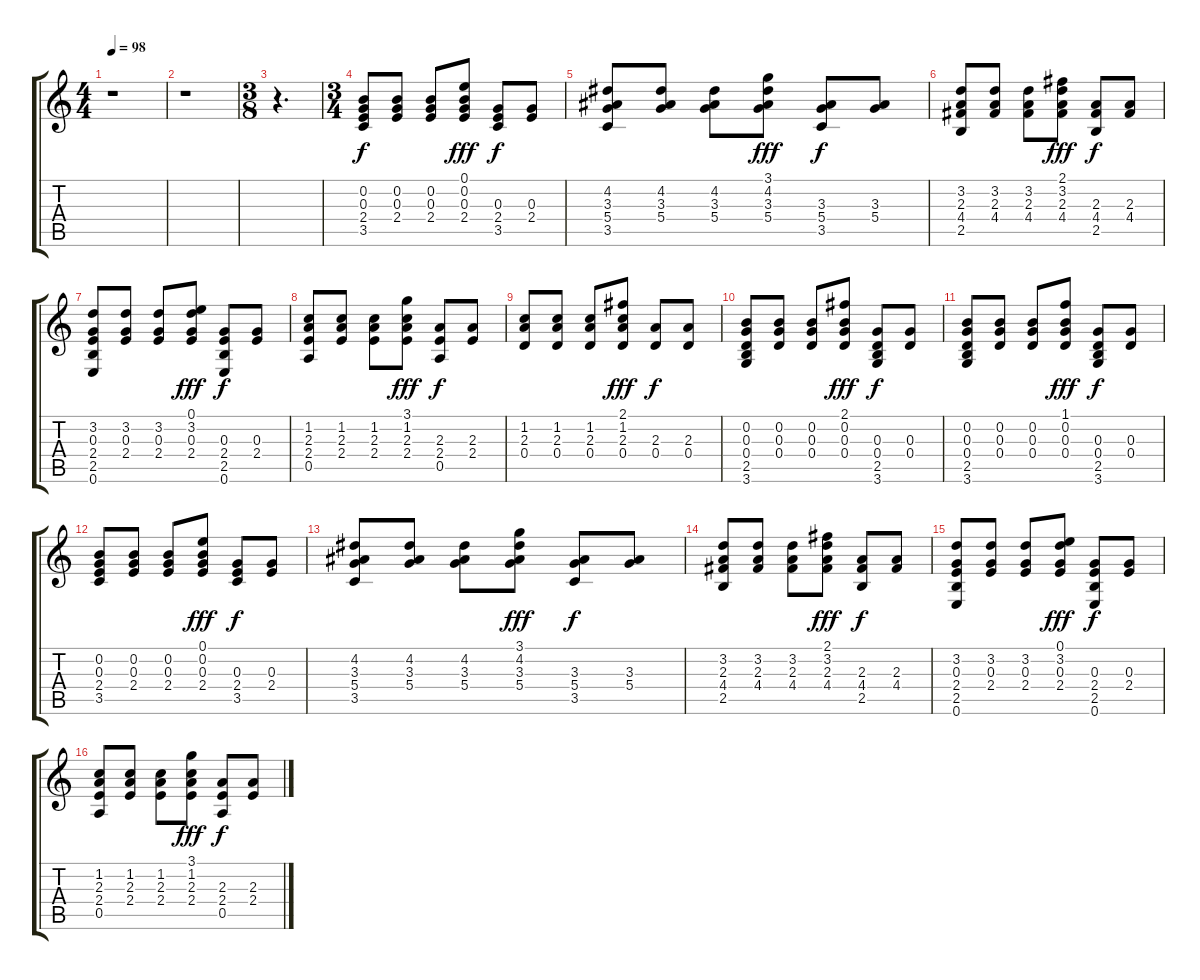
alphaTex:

\track "" {instrument acousticguitarsteel}
\staff {score tabs}
\tuning (E4 B3 G3 D3 A2 E2) {hide}
\ts (4 4)
\tempo 98
\clef g2
\ks c
r.1{dy mp} |
r.1 |
\ts (3 8)
r.4{d} |
\ts (3 4)
(0.2 0.3 2.4 3.5).8{dy f} (0.2 0.3 2.4).8 (0.2 0.3 2.4).8 (0.1 0.2 0.3 2.4).8{dy fff} (0.3 2.4 3.5).8{dy f} (0.3 2.4).8 |
(4.2 3.3 5.4 3.5).8 (4.2 3.3 5.4).8 (4.2 3.3 5.4).8 (3.1 4.2 3.3 5.4).8{dy fff} (3.3 5.4 3.5).8{dy f} (3.3 5.4).8 |
(3.2 2.3 4.4 2.5).8 (3.2 2.3 4.4).8 (3.2 2.3 4.4).8 (2.1 3.2 2.3 4.4).8{dy fff} (2.3 4.4 2.5).8{dy f} (2.3 4.4).8 |
(3.2 0.3 2.4 2.5 0.6).8 (3.2 0.3 2.4).8 (3.2 0.3 2.4).8 (0.1 3.2 0.3 2.4).8{dy fff} (0.3 2.4 2.5 0.6).8{dy f} (0.3 2.4).8 |
(1.2 2.3 2.4 0.5).8 (1.2 2.3 2.4).8 (1.2 2.3 2.4).8 (3.1 1.2 2.3 2.4).8{dy fff} (2.3 2.4 0.5).8{dy f} (2.3 2.4).8 |
(1.2 2.3 0.4).8 (1.2 2.3 0.4).8 (1.2 2.3 0.4).8 (2.1 1.2 2.3 0.4).8{dy fff} (2.3 0.4).8{dy f} (2.3 0.4).8 |
(0.2 0.3 0.4 2.5 3.6).8 (0.2 0.3 0.4).8 (0.2 0.3 0.4).8 (2.1 0.2 0.3 0.4).8{dy fff} (0.3 0.4 2.5 3.6).8{dy f} (0.3 0.4).8 |
(0.2 0.3 0.4 2.5 3.6).8 (0.2 0.3 0.4).8 (0.2 0.3 0.4).8 (1.1 0.2 0.3 0.4).8{dy fff} (0.3 0.4 2.5 3.6).8{dy f} (0.3 0.4).8 |
(0.2 0.3 2.4 3.5).8 (0.2 0.3 2.4).8 (0.2 0.3 2.4).8 (0.1 0.2 0.3 2.4).8{dy fff} (0.3 2.4 3.5).8{dy f} (0.3 2.4).8 |
(4.2 3.3 5.4 3.5).8 (4.2 3.3 5.4).8 (4.2 3.3 5.4).8 (3.1 4.2 3.3 5.4).8{dy fff} (3.3 5.4 3.5).8{dy f} (3.3 5.4).8 |
(3.2 2.3 4.4 2.5).8 (3.2 2.3 4.4).8 (3.2 2.3 4.4).8 (2.1 3.2 2.3 4.4).8{dy fff} (2.3 4.4 2.5).8{dy f} (2.3 4.4).8 |
(3.2 0.3 2.4 2.5 0.6).8 (3.2 0.3 2.4).8 (3.2 0.3 2.4).8 (0.1 3.2 0.3 2.4).8{dy fff} (0.3 2.4 2.5 0.6).8{dy f} (0.3 2.4).8 |
(1.2 2.3 2.4 0.5).8 (1.2 2.3 2.4).8 (1.2 2.3 2.4).8 (3.1 1.2 2.3 2.4).8{dy fff} (2.3 2.4 0.5).8{dy f} (2.3 2.4).8
